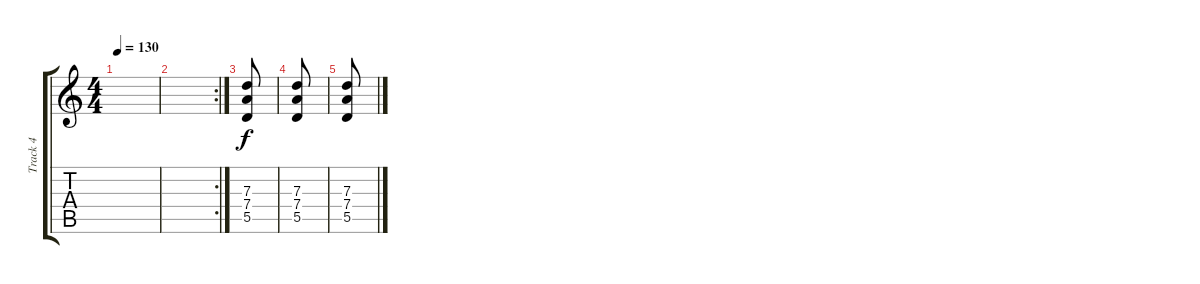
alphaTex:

\track ("Track 4" "Track 4") {instrument distortionguitar}
\staff {score tabs}
\tuning (E4 B3 G3 D3 A2 E2) {hide}
\ts (4 4)
\tempo 130
\clef g2
\ks c
|
\rc 2
|
(7.3 7.4 5.5).8 |
(7.3 7.4 5.5).8 |
(7.3 7.4 5.5).8
